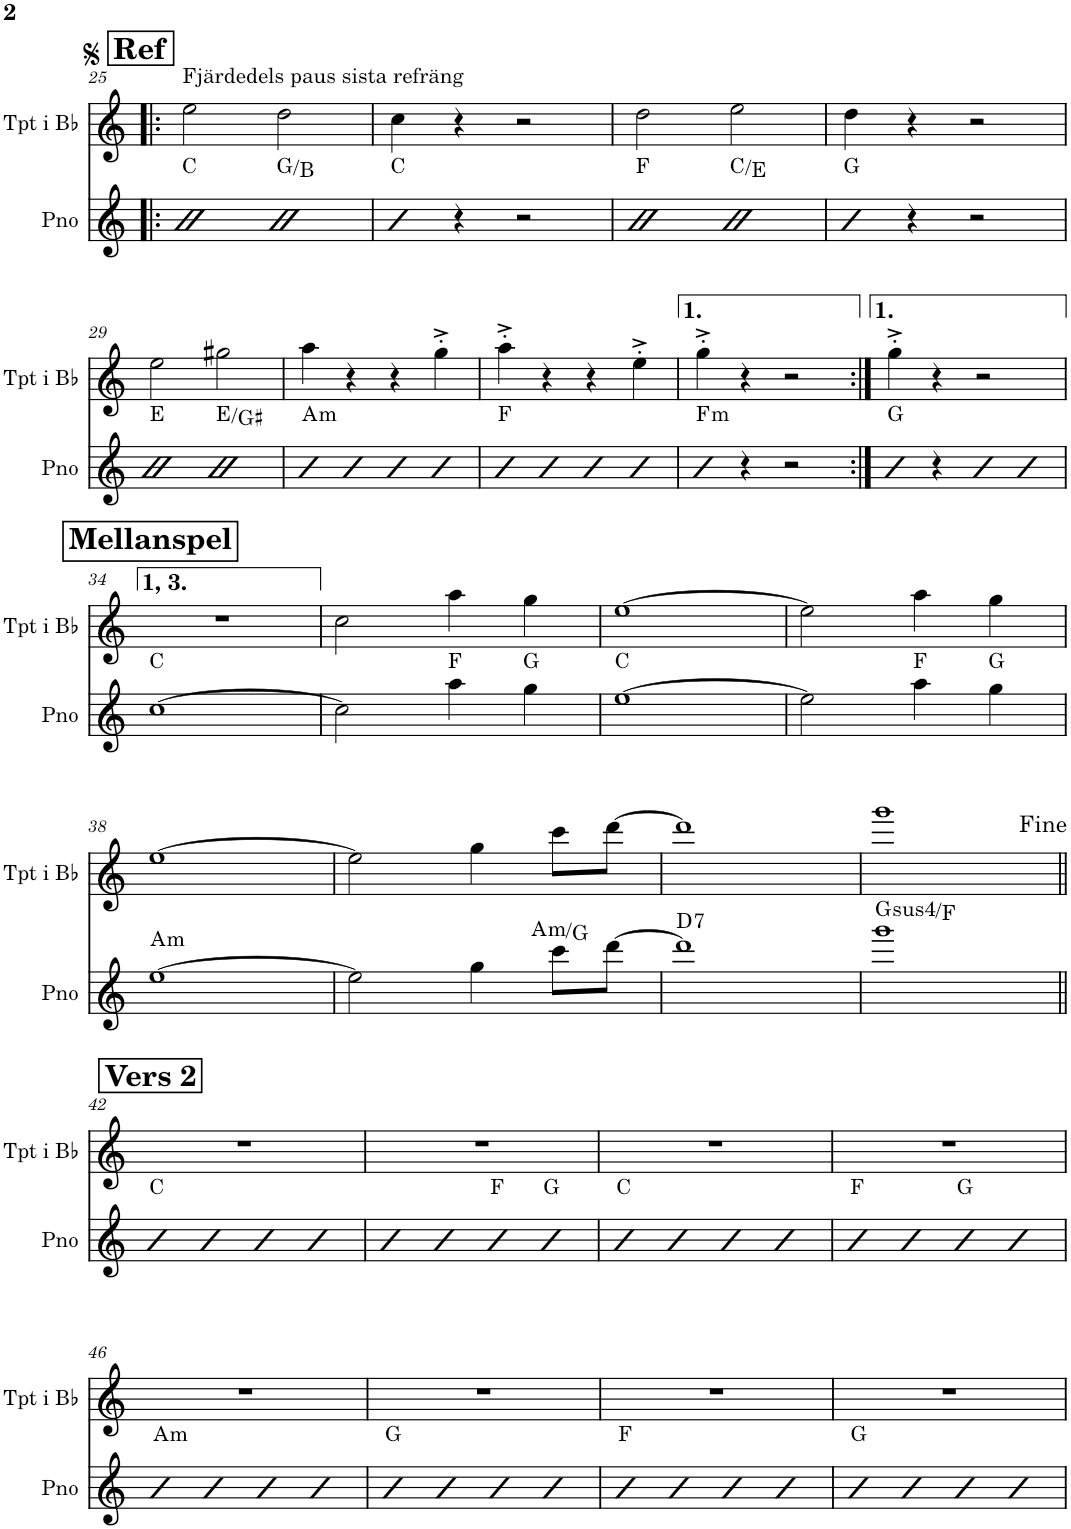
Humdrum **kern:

**kern	**harte	**kern
*part2	*part2	*part1
*staff2	*	*staff1
*I"Piano	*	*I"Trumpet i Bb
*I'Pno	*	*I'Tpt i Bb
!!LO:PB:g=z
*clefG2	*	*clefG2
*	*	*Trd1c2
*k[]	*	*k[]
*M4/4	*	*M4/4
!!LO:REH:place=s1:a:B:cj:fs=14:t=Ref
=25!|:	=25!|:	=25!|:
!	!	!LO:TX:a:t=Fjärdedels paus sista refräng
2b	C:maj	2ee\
2b	G:maj/3	2dd\
=26	=26	=26
4b	C:maj	4cc\
4r	.	4r
2r	.	2r
=27	=27	=27
2b	F:maj	2dd\
2b	C:maj/3	2ee\
=28	=28	=28
4b	G:maj	4dd\
4r	.	4r
2r	.	2r
!!LO:LB:g=z
=29	=29	=29
2b	E:maj	2ee\
2b	E:maj/3	2gg#X\
=30	=30	=30
!	!LO:H:kt=m	!
4b	A:min	4aa\
4b	.	4r
4b	.	4r
4b	.	4gg'^\
=31	=31	=31
4b	F:maj	4aa'^\
4b	.	4r
4b	.	4r
4b	.	4ee'^\
=32	=32	=32
!	!LO:H:kt=m	!
4an	F:min	4gg'^\
4r	.	4r
2r	.	2r
=33:|!	=33:|!	=33:|!
4a	G:maj	4gg'^\
4r	.	4r
4b	.	2r
4b	.	.
!!LO:LB:g=z
!!LO:REH:place=s1:a:B:cj:fs=14:t=Mellanspel
=34	=34	=34
[1cc	C:maj	1r
=35	=35	=35
2cc\]	.	2cc\]
4aa\	F:maj	4aa\
4gg\	G:maj	4gg\
=36	=36	=36
[1ee	C:maj	[1ee
=37	=37	=37
2ee\]	.	2ee\]
4aa\	F:maj	4aa\
4gg\	G:maj	4gg\
!!LO:LB:g=z
=38	=38	=38
!	!LO:H:kt=m	!
[1ee	A:min	[1ee
=39	=39	=39
2ee\]	.	2ee\]
4gg\	.	4gg\
!	!LO:H:kt=m	!
8ccc\L	A:min/b7	8ccc\L
[8ddd\J	.	[8ddd\J
=40	=40	=40
!	!LO:H:kt=7	!
1ddd]	D:7	1ddd]
=41	=41	=41
!	!LO:H:kt=4	!
1ggg	G:sus4/b7	1ggg
!!LO:LB:g=z
!!LO:REH:place=s1:a:B:cj:fs=14:t=Vers 2
=42||	=42||	=42||
4cc	C:maj	1r
4b	.	.
4b	.	.
4b	.	.
=43	=43	=43
4b	.	1r
4b	.	.
4b	F:maj	.
4b	G:maj	.
=44	=44	=44
4b	C:maj	1r
4b	.	.
4b	.	.
4b	.	.
=45	=45	=45
4b	F:maj	1r
4b	.	.
4b	G:maj	.
4b	.	.
!!LO:LB:g=z
=46	=46	=46
!	!LO:H:kt=m	!
4b	A:min	1r
4b	.	.
4b	.	.
4b	.	.
=47	=47	=47
4b	G:maj	1r
4b	.	.
4b	.	.
4b	.	.
=48	=48	=48
4b	F:maj	1r
4b	.	.
4b	.	.
4b	.	.
=49	=49	=49
4b	G:maj	1r
4b	.	.
4b	.	.
4b	.	.
=	=	=
*-	*-	*-
